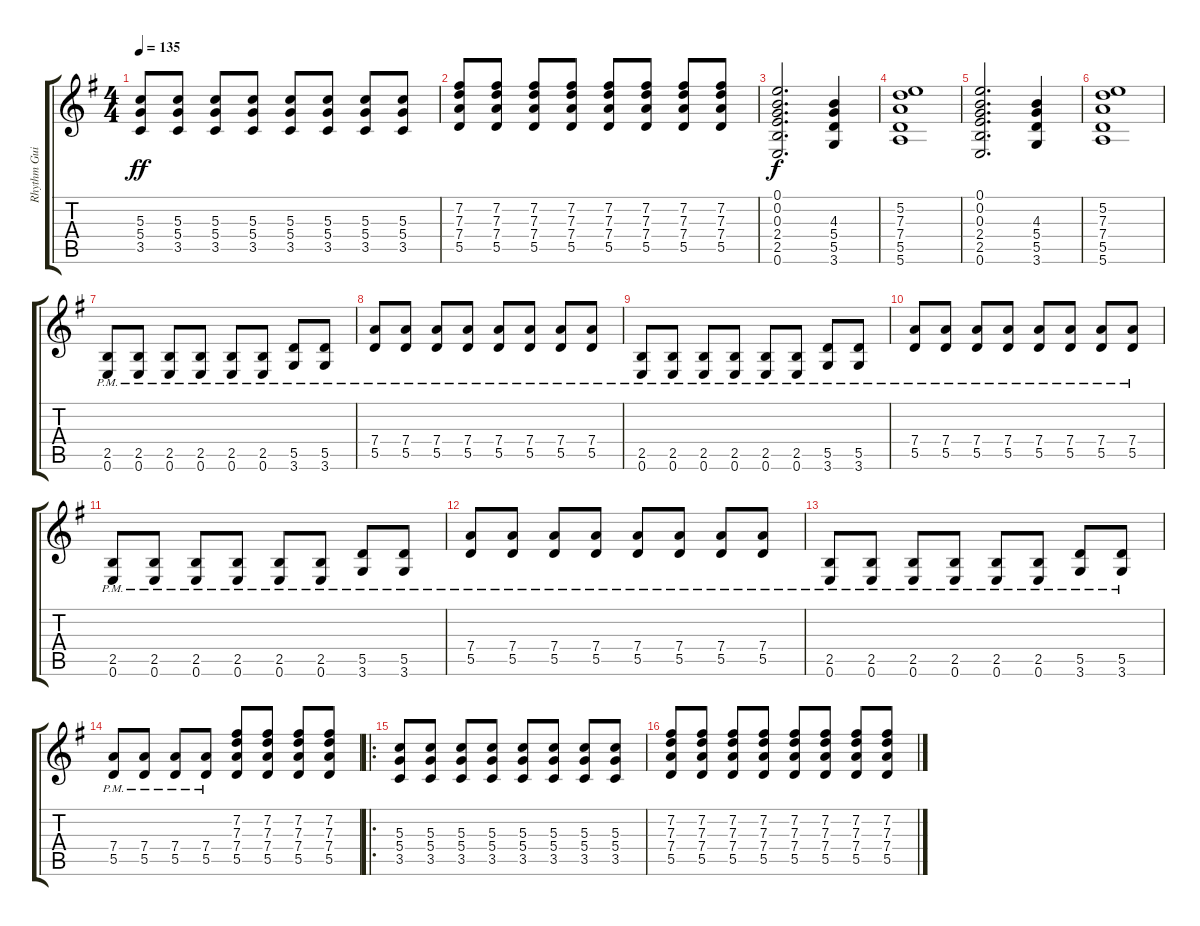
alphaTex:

\track ("Rhythm Guitar" "Rhythm Gui") {instrument distortionguitar}
\staff {score tabs}
\tuning (E4 B3 G3 D3 A2 E2) {hide}
\ts (4 4)
\tempo 135
\clef g2
\ks g
(5.3 5.4 3.5).8{dy ff} (5.3 5.4 3.5).8 (5.3 5.4 3.5).8 (5.3 5.4 3.5).8 (5.3 5.4 3.5).8 (5.3 5.4 3.5).8 (5.3 5.4 3.5).8 (5.3 5.4 3.5).8 |
(7.2 7.3 7.4 5.5).8 (7.2 7.3 7.4 5.5).8 (7.2 7.3 7.4 5.5).8 (7.2 7.3 7.4 5.5).8 (7.2 7.3 7.4 5.5).8 (7.2 7.3 7.4 5.5).8 (7.2 7.3 7.4 5.5).8 (7.2 7.3 7.4 5.5).8 |
(0.1 0.2 0.3 2.4 2.5 0.6).2{d dy f} (4.3 5.4 5.5 3.6).4 |
(5.2 7.3 7.4 5.5 5.6).1 |
(0.1 0.2 0.3 2.4 2.5 0.6).2{d} (4.3 5.4 5.5 3.6).4 |
(5.2 7.3 7.4 5.5 5.6).1 |
(2.5{pm} 0.6{pm}).8 (2.5{pm} 0.6{pm}).8 (2.5{pm} 0.6{pm}).8 (2.5{pm} 0.6{pm}).8 (2.5{pm} 0.6{pm}).8 (2.5{pm} 0.6{pm}).8 (5.5{pm} 3.6{pm}).8 (5.5{pm} 3.6{pm}).8 |
(7.4{pm} 5.5{pm}).8 (7.4{pm} 5.5{pm}).8 (7.4{pm} 5.5{pm}).8 (7.4{pm} 5.5{pm}).8 (7.4{pm} 5.5{pm}).8 (7.4{pm} 5.5{pm}).8 (7.4{pm} 5.5{pm}).8 (7.4{pm} 5.5{pm}).8 |
(2.5{pm} 0.6{pm}).8 (2.5{pm} 0.6{pm}).8 (2.5{pm} 0.6{pm}).8 (2.5{pm} 0.6{pm}).8 (2.5{pm} 0.6{pm}).8 (2.5{pm} 0.6{pm}).8 (5.5{pm} 3.6{pm}).8 (5.5{pm} 3.6{pm}).8 |
(7.4{pm} 5.5{pm}).8 (7.4{pm} 5.5{pm}).8 (7.4{pm} 5.5{pm}).8 (7.4{pm} 5.5{pm}).8 (7.4{pm} 5.5{pm}).8 (7.4{pm} 5.5{pm}).8 (7.4{pm} 5.5{pm}).8 (7.4{pm} 5.5{pm}).8 |
(2.5{pm} 0.6{pm}).8 (2.5{pm} 0.6{pm}).8 (2.5{pm} 0.6{pm}).8 (2.5{pm} 0.6{pm}).8 (2.5{pm} 0.6{pm}).8 (2.5{pm} 0.6{pm}).8 (5.5{pm} 3.6{pm}).8 (5.5{pm} 3.6{pm}).8 |
(7.4{pm} 5.5{pm}).8 (7.4{pm} 5.5{pm}).8 (7.4{pm} 5.5{pm}).8 (7.4{pm} 5.5{pm}).8 (7.4{pm} 5.5{pm}).8 (7.4{pm} 5.5{pm}).8 (7.4{pm} 5.5{pm}).8 (7.4{pm} 5.5{pm}).8 |
(2.5{pm} 0.6{pm}).8 (2.5{pm} 0.6{pm}).8 (2.5{pm} 0.6{pm}).8 (2.5{pm} 0.6{pm}).8 (2.5{pm} 0.6{pm}).8 (2.5{pm} 0.6{pm}).8 (5.5{pm} 3.6{pm}).8 (5.5{pm} 3.6{pm}).8 |
(7.4{pm} 5.5{pm}).8 (7.4{pm} 5.5{pm}).8 (7.4{pm} 5.5{pm}).8 (7.4{pm} 5.5{pm}).8 (7.2 7.3 7.4 5.5).8 (7.2 7.3 7.4 5.5).8 (7.2 7.3 7.4 5.5).8 (7.2 7.3 7.4 5.5).8 |
\ro
(5.3 5.4 3.5).8 (5.3 5.4 3.5).8 (5.3 5.4 3.5).8 (5.3 5.4 3.5).8 (5.3 5.4 3.5).8 (5.3 5.4 3.5).8 (5.3 5.4 3.5).8 (5.3 5.4 3.5).8 |
(7.2 7.3 7.4 5.5).8 (7.2 7.3 7.4 5.5).8 (7.2 7.3 7.4 5.5).8 (7.2 7.3 7.4 5.5).8 (7.2 7.3 7.4 5.5).8 (7.2 7.3 7.4 5.5).8 (7.2 7.3 7.4 5.5).8 (7.2 7.3 7.4 5.5).8
